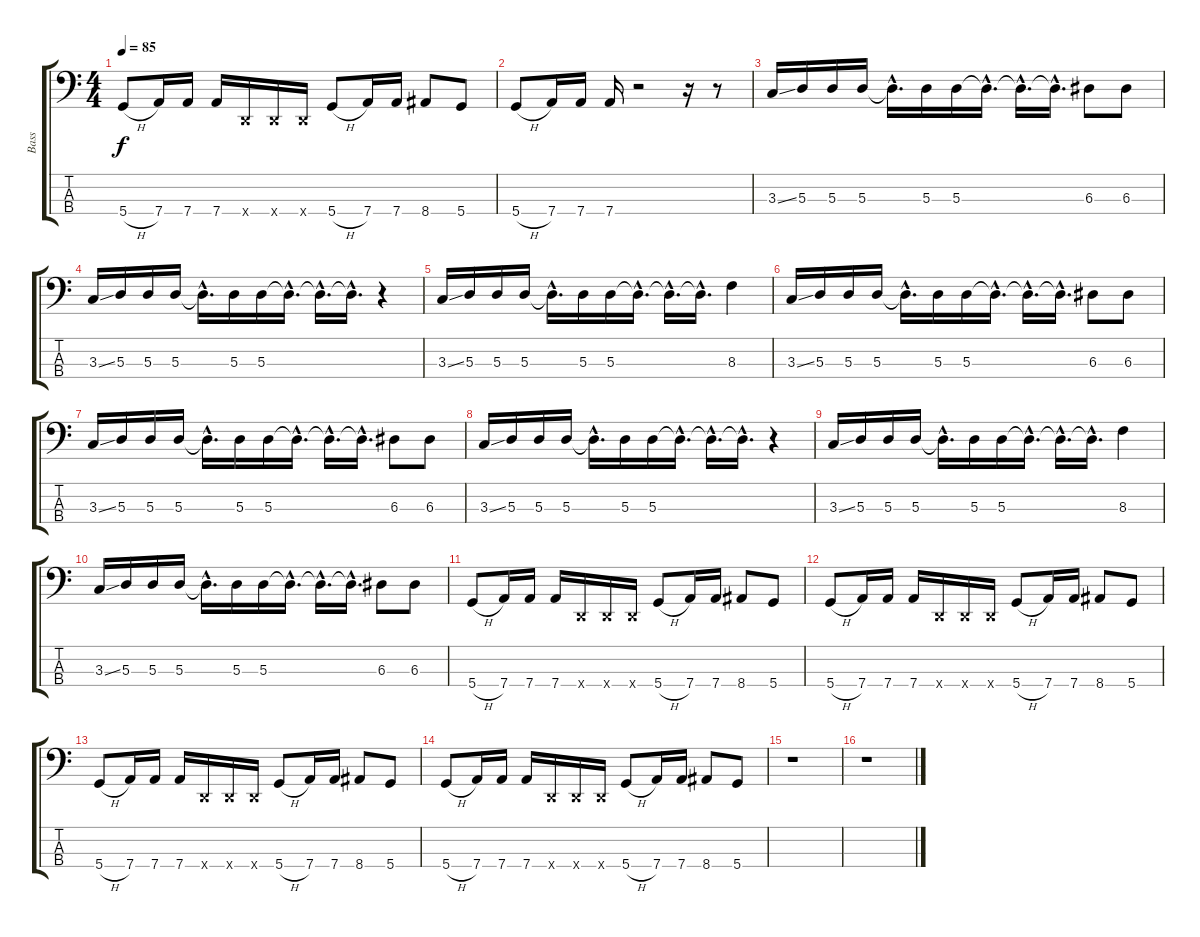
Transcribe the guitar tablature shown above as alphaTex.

\track ("Bass" "Bass") {instrument electricbassfinger}
\staff {score tabs}
\tuning (G2 D2 A1 D1) {hide}
\ts (4 4)
\tempo 85
\clef f4
\ks c
5.4{h}.8{dy f} 7.4.16 7.4.16 7.4.16 0.4{x}.16 0.4{x}.16 0.4{x}.16 5.4{h}.8 7.4.16 7.4.16 8.4.8 5.4.8 |
5.4{h}.8 7.4.16 7.4.16 7.4.16 r.2 r.16 r.8 |
3.3{ss}.16 5.3.16 5.3.16 5.3.16 5.3{hac t}.16{d} 5.3.16 5.3.16 5.3{hac t}.16{d} 5.3{hac t}.16{d} 5.3{hac t}.16{d} 6.3.8 6.3.8 |
3.3{ss}.16 5.3.16 5.3.16 5.3.16 5.3{hac t}.16{d} 5.3.16 5.3.16 5.3{hac t}.16{d} 5.3{hac t}.16{d} 5.3{hac t}.16{d} r.4 |
3.3{ss}.16 5.3.16 5.3.16 5.3.16 5.3{hac t}.16{d} 5.3.16 5.3.16 5.3{hac t}.16{d} 5.3{hac t}.16{d} 5.3{hac t}.16{d} 8.3.4 |
3.3{ss}.16 5.3.16 5.3.16 5.3.16 5.3{hac t}.16{d} 5.3.16 5.3.16 5.3{hac t}.16{d} 5.3{hac t}.16{d} 5.3{hac t}.16{d} 6.3.8 6.3.8 |
3.3{ss}.16 5.3.16 5.3.16 5.3.16 5.3{hac t}.16{d} 5.3.16 5.3.16 5.3{hac t}.16{d} 5.3{hac t}.16{d} 5.3{hac t}.16{d} 6.3.8 6.3.8 |
3.3{ss}.16 5.3.16 5.3.16 5.3.16 5.3{hac t}.16{d} 5.3.16 5.3.16 5.3{hac t}.16{d} 5.3{hac t}.16{d} 5.3{hac t}.16{d} r.4 |
3.3{ss}.16 5.3.16 5.3.16 5.3.16 5.3{hac t}.16{d} 5.3.16 5.3.16 5.3{hac t}.16{d} 5.3{hac t}.16{d} 5.3{hac t}.16{d} 8.3.4 |
3.3{ss}.16 5.3.16 5.3.16 5.3.16 5.3{hac t}.16{d} 5.3.16 5.3.16 5.3{hac t}.16{d} 5.3{hac t}.16{d} 5.3{hac t}.16{d} 6.3.8 6.3.8 |
5.4{h}.8 7.4.16 7.4.16 7.4.16 0.4{x}.16 0.4{x}.16 0.4{x}.16 5.4{h}.8 7.4.16 7.4.16 8.4.8 5.4.8 |
5.4{h}.8 7.4.16 7.4.16 7.4.16 0.4{x}.16 0.4{x}.16 0.4{x}.16 5.4{h}.8 7.4.16 7.4.16 8.4.8 5.4.8 |
5.4{h}.8 7.4.16 7.4.16 7.4.16 0.4{x}.16 0.4{x}.16 0.4{x}.16 5.4{h}.8 7.4.16 7.4.16 8.4.8 5.4.8 |
5.4{h}.8 7.4.16 7.4.16 7.4.16 0.4{x}.16 0.4{x}.16 0.4{x}.16 5.4{h}.8 7.4.16 7.4.16 8.4.8 5.4.8 |
r.1 |
r.1
